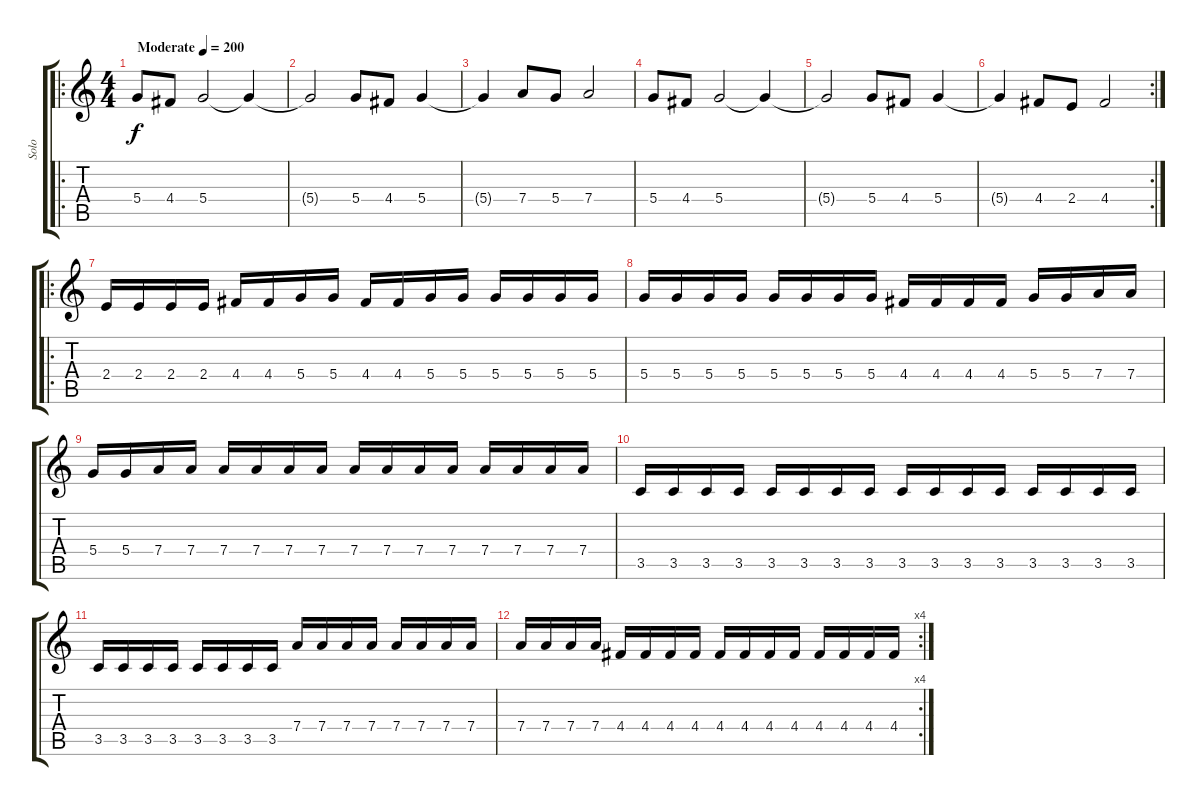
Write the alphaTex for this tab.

\track ("Solo" "Solo") {instrument distortionguitar}
\staff {score tabs}
\tuning (E4 B3 G3 D3 A2 E2) {hide}
\ro
\ts (4 4)
\tempo (200 "Moderate")
\clef g2
\ks c
5.4.8{dy f instrument distortionguitar} 4.4.8 5.4.2 5.4{t}.4 |
5.4{t}.2 5.4.8 4.4.8 5.4.4 |
5.4{t}.4 7.4.8 5.4.8 7.4.2 |
5.4.8 4.4.8 5.4.2 5.4{t}.4 |
5.4{t}.2 5.4.8 4.4.8 5.4.4 |
\rc 2
5.4{t}.4 4.4.8 2.4.8 4.4.2 |
\ro
2.4.16 2.4.16 2.4.16 2.4.16 4.4.16 4.4.16 5.4.16 5.4.16 4.4.16 4.4.16 5.4.16 5.4.16 5.4.16 5.4.16 5.4.16 5.4.16 |
5.4.16 5.4.16 5.4.16 5.4.16 5.4.16 5.4.16 5.4.16 5.4.16 4.4.16 4.4.16 4.4.16 4.4.16 5.4.16 5.4.16 7.4.16 7.4.16 |
5.4.16 5.4.16 7.4.16 7.4.16 7.4.16 7.4.16 7.4.16 7.4.16 7.4.16 7.4.16 7.4.16 7.4.16 7.4.16 7.4.16 7.4.16 7.4.16 |
3.5.16 3.5.16 3.5.16 3.5.16 3.5.16 3.5.16 3.5.16 3.5.16 3.5.16 3.5.16 3.5.16 3.5.16 3.5.16 3.5.16 3.5.16 3.5.16 |
3.5.16 3.5.16 3.5.16 3.5.16 3.5.16 3.5.16 3.5.16 3.5.16 7.4.16 7.4.16 7.4.16 7.4.16 7.4.16 7.4.16 7.4.16 7.4.16 |
\rc 4
7.4.16 7.4.16 7.4.16 7.4.16 4.4.16 4.4.16 4.4.16 4.4.16 4.4.16 4.4.16 4.4.16 4.4.16 4.4.16 4.4.16 4.4.16 4.4.16
